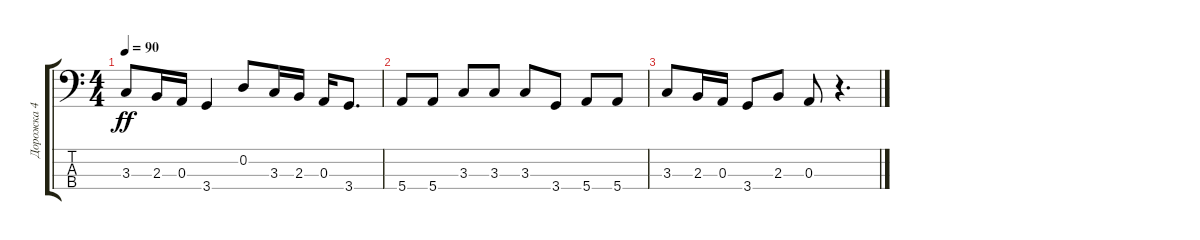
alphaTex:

\track ("Дорожка 4" "Дорожка 4") {instrument electricbassfinger}
\staff {score tabs}
\tuning (G2 D2 A1 E1) {hide}
\ts (4 4)
\tempo 90
\clef f4
\ks c
3.3.8{dy ff} 2.3.16 0.3.16 3.4.4 0.2.8 3.3.16 2.3.16 0.3.16 3.4.8{d} |
5.4.8 5.4.8 3.3.8 3.3.8 3.3.8 3.4.8 5.4.8 5.4.8 |
3.3.8 2.3.16 0.3.16 3.4.8 2.3.8 0.3.8 r.4{d}
